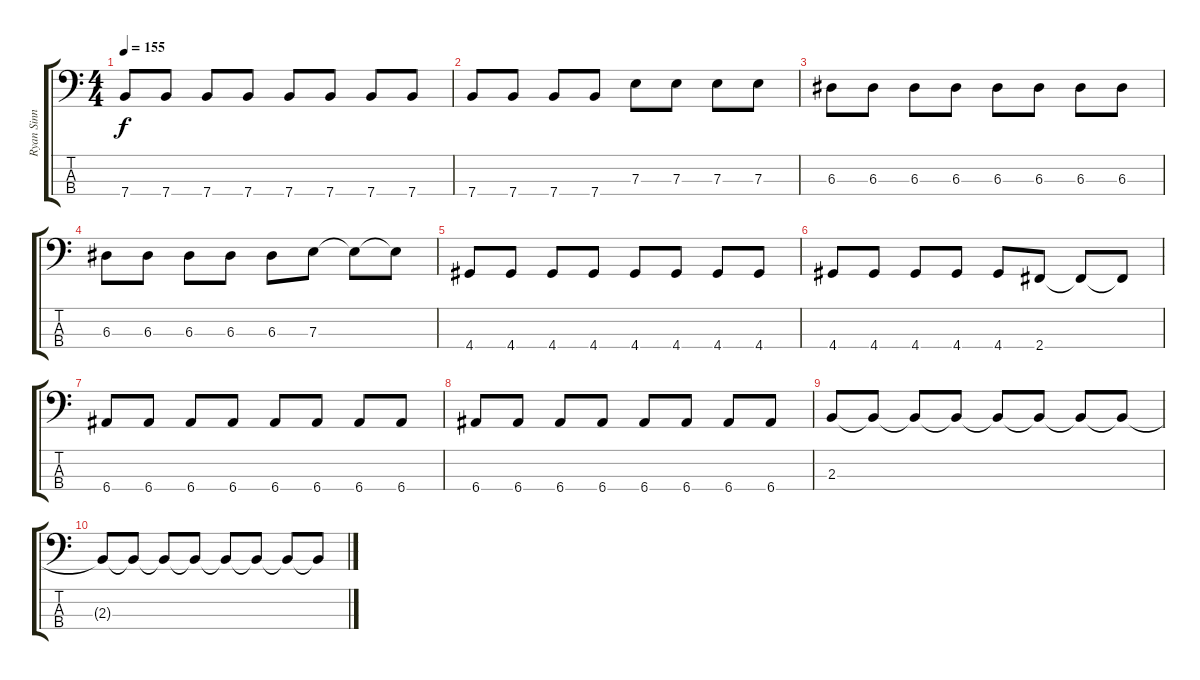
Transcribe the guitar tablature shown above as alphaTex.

\track ("Ryan Sinn Bass" "Ryan Sinn ") {instrument electricbasspick}
\staff {score tabs}
\tuning (G2 D2 A1 E1) {hide}
\ts (4 4)
\tempo 155
\clef f4
\ks c
7.4.8{dy f} 7.4.8 7.4.8 7.4.8 7.4.8 7.4.8 7.4.8 7.4.8 |
7.4.8 7.4.8 7.4.8 7.4.8 7.3.8 7.3.8 7.3.8 7.3.8 |
6.3.8 6.3.8 6.3.8 6.3.8 6.3.8 6.3.8 6.3.8 6.3.8 |
6.3.8 6.3.8 6.3.8 6.3.8 6.3.8 7.3.8 7.3{t}.8 7.3{t}.8 |
4.4.8 4.4.8 4.4.8 4.4.8 4.4.8 4.4.8 4.4.8 4.4.8 |
4.4.8 4.4.8 4.4.8 4.4.8 4.4.8 2.4.8 2.4{t}.8 2.4{t}.8 |
6.4.8 6.4.8 6.4.8 6.4.8 6.4.8 6.4.8 6.4.8 6.4.8 |
6.4.8 6.4.8 6.4.8 6.4.8 6.4.8 6.4.8 6.4.8 6.4.8 |
2.3.8 2.3{t}.8 2.3{t}.8 2.3{t}.8 2.3{t}.8 2.3{t}.8 2.3{t}.8 2.3{t}.8 |
2.3{t}.8 2.3{t}.8 2.3{t}.8 2.3{t}.8 2.3{t}.8 2.3{t}.8 2.3{t}.8 2.3{t}.8
